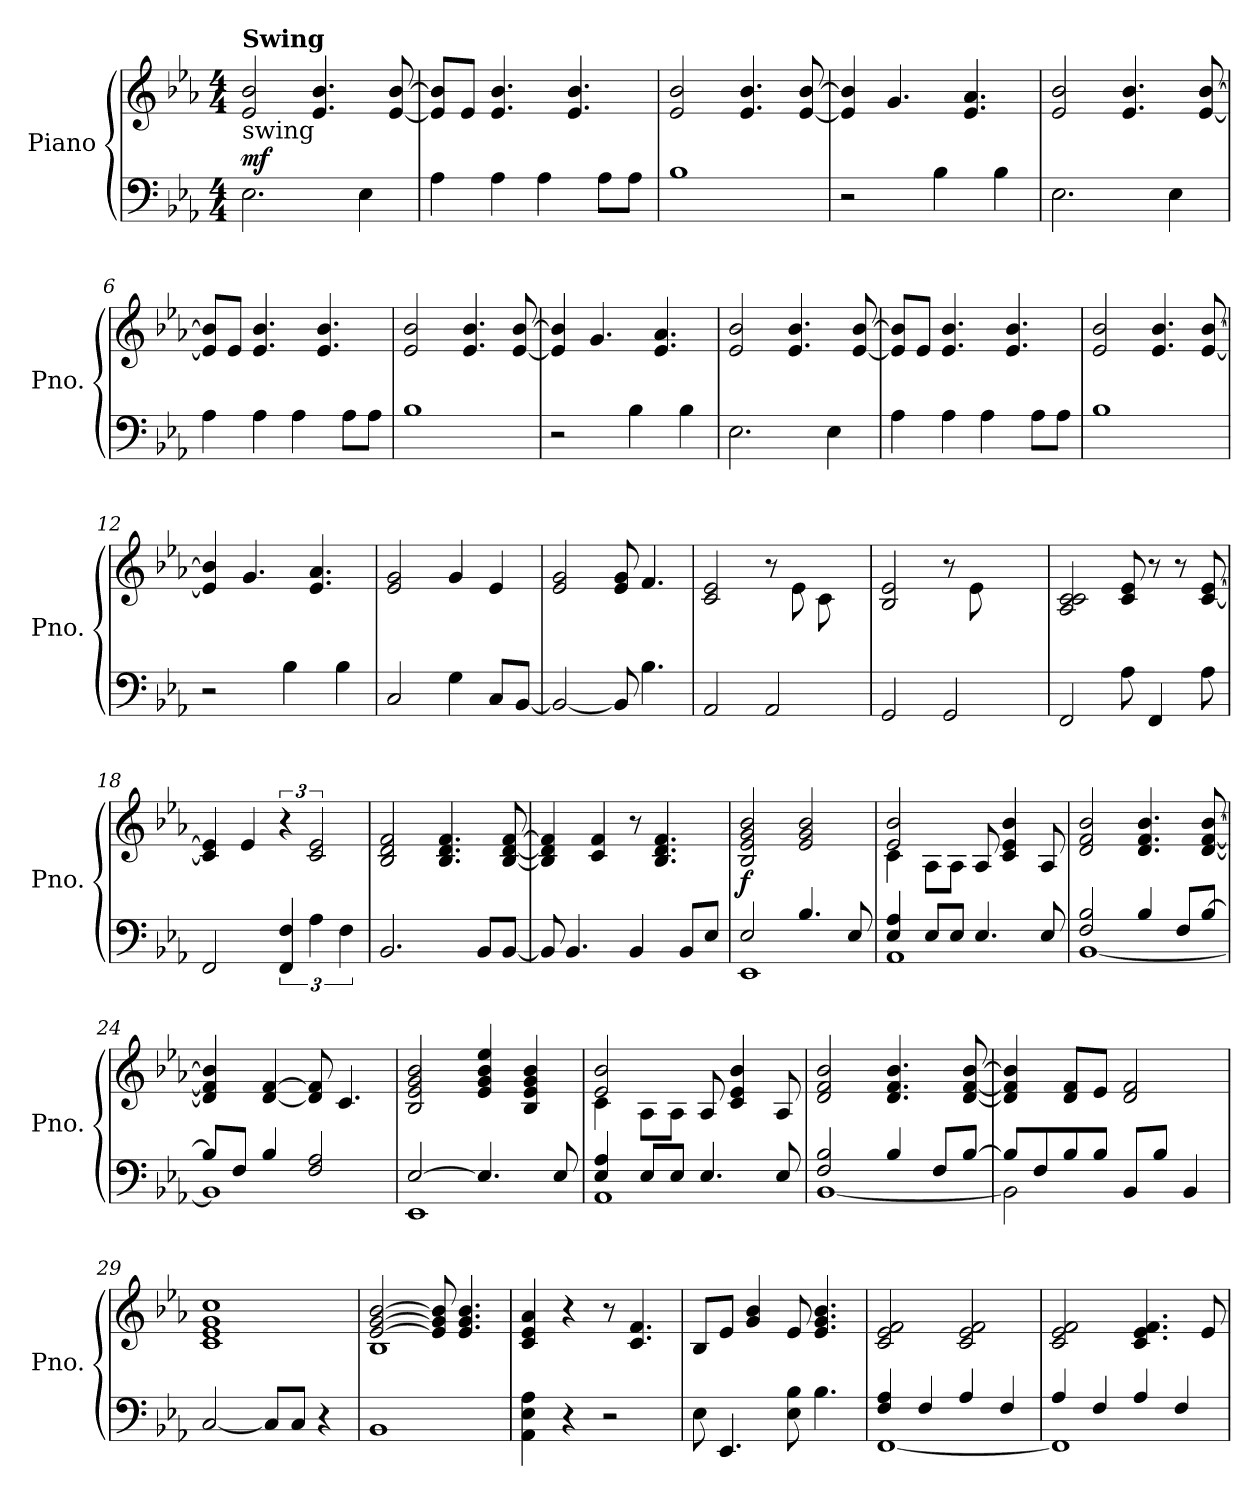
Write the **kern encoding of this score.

**kern	**kern	**dynam
*part1	*part1	*part1
*staff2	*staff1	*staff1/2
*I"Piano	*	*
*I'Pno.	*	*
*clefF4	*clefG2	*
*k[b-e-a-]	*k[b-e-a-]	*
*M4/4	*M4/4	*
*MM140	*MM140	*
=1	=1	=1
!	!LO:TX:a:B:t=Swing	!
!LO:TX:a:t=swing	!	!
!	!	!LO:DY:a=2
2.E-\	2e-/ 2b-/	mf
.	4.e-/ 4.b-/	.
4E-\	.	.
.	[8e-/ [8b-/	.
=2	=2	=2
4A-\	8e-/] 8b-/]L	.
.	8e-/J	.
4A-\	4.e-/ 4.b-/	.
4A-\	.	.
.	4.e-/ 4.b-/	.
8A-\L	.	.
8A-\J	.	.
=3	=3	=3
1B-	2e-/ 2b-/	.
.	4.e-/ 4.b-/	.
.	[8e-/ [8b-/	.
=4	=4	=4
2r	4e-/] 4b-/]	.
.	4.g/	.
4B-\	.	.
.	4.e-/ 4.a-/	.
4B-\	.	.
=5	=5	=5
2.E-\	2e-/ 2b-/	.
.	4.e-/ 4.b-/	.
4E-\	.	.
.	[8e-/ [8b-/	.
=6	=6	=6
4A-\	8e-/] 8b-/]L	.
.	8e-/J	.
4A-\	4.e-/ 4.b-/	.
4A-\	.	.
.	4.e-/ 4.b-/	.
8A-\L	.	.
8A-\J	.	.
!!LO:LB:g=z
=7	=7	=7
1B-	2e-/ 2b-/	.
.	4.e-/ 4.b-/	.
.	[8e-/ [8b-/	.
=8	=8	=8
2r	4e-/] 4b-/]	.
.	4.g/	.
4B-\	.	.
.	4.e-/ 4.a-/	.
4B-\	.	.
=9	=9	=9
2.E-\	2e-/ 2b-/	.
.	4.e-/ 4.b-/	.
4E-\	.	.
.	[8e-/ [8b-/	.
=10	=10	=10
4A-\	8e-/] 8b-/]L	.
.	8e-/J	.
4A-\	4.e-/ 4.b-/	.
4A-\	.	.
.	4.e-/ 4.b-/	.
8A-\L	.	.
8A-\J	.	.
=11	=11	=11
1B-	2e-/ 2b-/	.
.	4.e-/ 4.b-/	.
.	[8e-/ [8b-/	.
=12	=12	=12
2r	4e-/] 4b-/]	.
.	4.g/	.
4B-\	.	.
.	4.e-/ 4.a-/	.
4B-\	.	.
!!LO:LB:g=z
=13	=13	=13
2C/	2e-/ 2g/	.
4G\	4g/	.
8C/L	4e-/	.
[8BB-/J	.	.
=14	=14	=14
2BB-/_	2e-/ 2g/	.
8BB-/]	8e-/ 8g/	.
4.B-\	4.f/	.
=15	=15	=15
*^	*	*
2..ryy	2AA-/	2c/ 2e-/	.
.	2AA-/	8r	.
.	.	8e-\L	.
.	.	8c\	.
8E-/J	.	8ryy	.
=16	=16	=16	=16
2.ryy	2GG/	2B-/ 2e-/	.
.	2GG/	8r	.
.	.	8e-\L	.
8B-/	.	4ryy	.
8E-/J	.	.	.
*v	*v	*	*
=17	=17	=17
2FF/	2A-/ 2c/ 2c/	.
8A-\	8c/ 8e-/	.
4FF/	8r	.
.	8r	.
8A-\	[8c/ [8e-/	.
=18	=18	=18
2FF/	4c/] 4e-/]	.
.	4e-/	.
6FF/ 6F/	6r	.
6A-\	3c/ 3e-/	.
6F\	.	.
!!LO:LB:g=z
=19	=19	=19
2.BB-/	2B-/ 2d/ 2f/	.
.	4.B-/ 4.d/ 4.f/	.
8BB-/L	.	.
[8BB-/J	[8B-/ [8d/ [8f/	.
=20	=20	=20
8BB-/]	4B-/] 4d/] 4f/]	.
4.BB-/	.	.
.	4c/ 4f/	.
4BB-/	8r	.
.	4.B-/ 4.d/ 4.f/	.
8BB-/L	.	.
8E-/J	.	.
=21	=21	=21
*^	*	*
!	!	!	!LO:DY:b
2E-/	1EE-	2B-/ 2e-/ 2g/ 2b-/	f
4.B-/	.	2e-/ 2g/ 2b-/	.
8E-/	.	.	.
=22	=22	=22	=22
*	*	*^	*
4E-/ 4A-/	1AA-	2e-/ 2b-/	4c\	.
8E-/L	.	.	8A-\L	.
8E-/J	.	.	8A-\J	.
4.E-/	.	8A-/	2ryy	.
.	.	4c/ 4e-/ 4b-/	.	.
8E-/	.	8A-/	.	.
*	*	*v	*v	*
=23	=23	=23	=23
2F/ 2B-/	[1BB-	2d/ 2f/ 2b-/	.
4B-/	.	4.d/ 4.f/ 4.b-/	.
8F/L	.	.	.
[8B-/J	.	[8d/ [8f/ [8b-/	.
=24	=24	=24	=24
8B-/L]	1BB-]	4d/] 4f/] 4b-/]	.
8F/J	.	.	.
4B-/	.	[4d/ [4f/	.
2F/ 2A-/	.	8d/] 8f/]	.
.	.	4.c/	.
!!LO:LB:g=z
=25	=25	=25	=25
[2E-/	1EE-	2B-/ 2e-/ 2g/ 2b-/	.
4.E-/]	.	4e-/ 4g/ 4b-/ 4ee-/	.
.	.	4B-/ 4e-/ 4g/ 4b-/	.
8E-/	.	.	.
=26	=26	=26	=26
*	*	*^	*
4E-/ 4A-/	1AA-	2e-/ 2b-/	4c\	.
8E-/L	.	.	8A-\L	.
8E-/J	.	.	8A-\J	.
4.E-/	.	8A-/	2ryy	.
.	.	4c/ 4e-/ 4b-/	.	.
8E-/	.	8A-/	.	.
*	*	*v	*v	*
=27	=27	=27	=27
2F/ 2B-/	[1BB-	2d/ 2f/ 2b-/	.
4B-/	.	4.d/ 4.f/ 4.b-/	.
8F/L	.	.	.
[8B-/J	.	[8d/ [8f/ [8b-/	.
=28	=28	=28	=28
8B-/L]	2BB-\]	4d/] 4f/] 4b-/]	.
8F/	.	.	.
8B-/	.	8d/ 8f/L	.
8B-/J	.	8e-/J	.
8BB-/L	2ryy	2d/ 2f/	.
8B-/J	.	.	.
4BB-/	.	.	.
*v	*v	*	*
=29	=29	=29
[2C/	1c 1e- 1g 1cc	.
8C/L]	.	.
8C/J	.	.
4r	.	.
=30	=30	=30
*	*^	*
1BB-	[2e-/ [2g/ [2b-/	1B-	.
.	8e-/] 8g/] 8b-/]	.	.
.	4.e-/ 4.g/ 4.b-/	.	.
*	*v	*v	*
!!LO:PB:g=z
=31	=31	=31
4AA-\ 4E-\ 4A-\	4c/ 4e-/ 4a-/	.
4r	4r	.
2r	8r	.
.	4.c/ 4.f/	.
=32	=32	=32
8E-\	8B-/L	.
4.EE-/	8e-/J	.
.	4g/ 4b-/	.
8E-\ 8B-\	8e-/	.
4.B-\	4.e-/ 4.g/ 4.b-/	.
=33	=33	=33
*^	*	*
4F/ 4A-/	[1FF	2c/ 2e-/ 2f/	.
4F/	.	.	.
4A-/	.	2c/ 2e-/ 2f/	.
4F/	.	.	.
=34	=34	=34	=34
4A-/	1FF]	2c/ 2e-/ 2f/	.
4F/	.	.	.
4A-/	.	4.c/ 4.e-/ 4.f/	.
4F/	.	.	.
.	.	8e-/	.
*v	*v	*	*
=	=	=
*-	*-	*-
